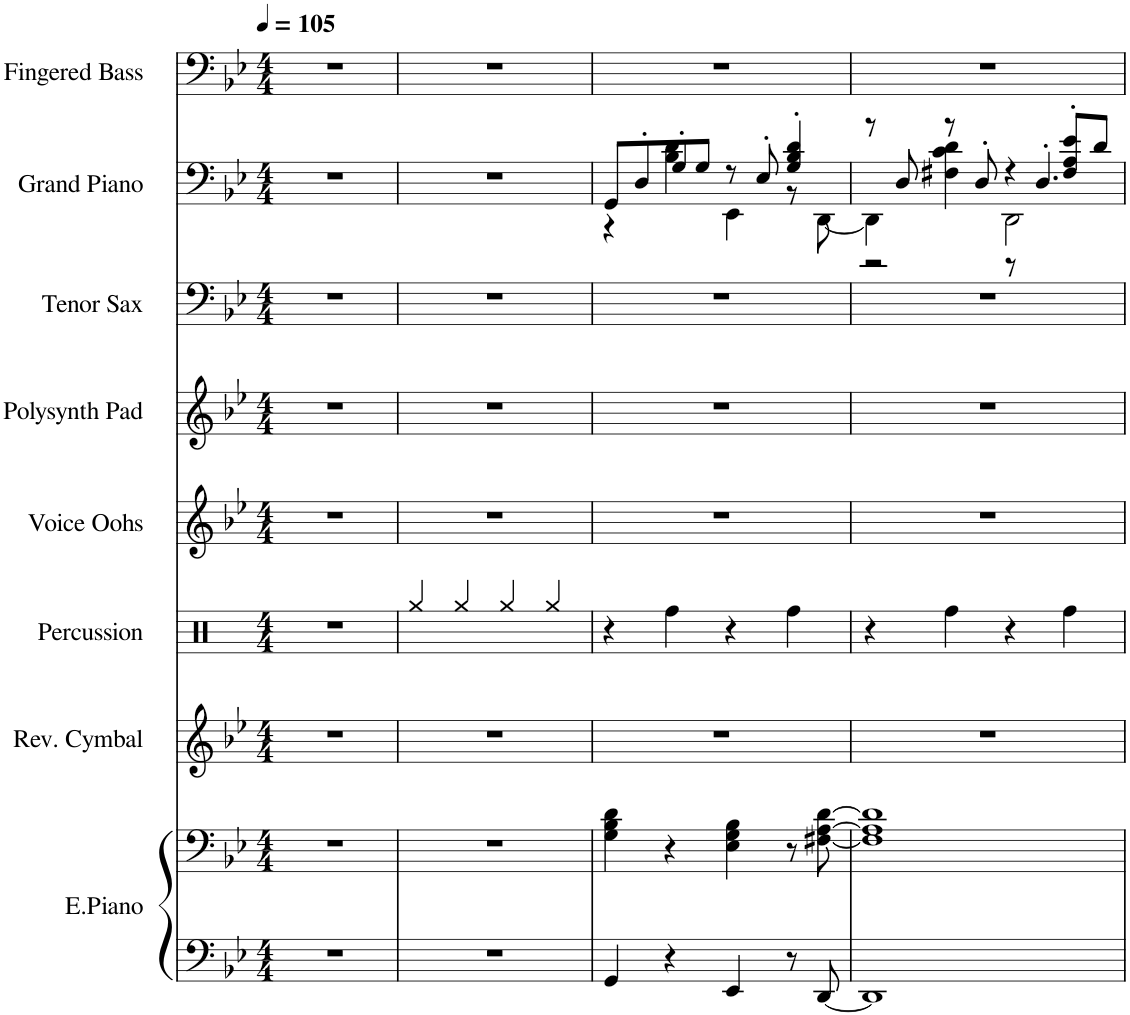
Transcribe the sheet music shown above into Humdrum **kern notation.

**kern	**kern	**kern	**kern	**kern	**kern	**kern	**kern	**kern
*part8	*part8	*part7	*part6	*part5	*part4	*part3	*part2	*part1
*staff9	*staff8	*staff7	*staff6	*staff5	*staff4	*staff3	*staff2	*staff1
*I"E.Piano	*	*I"Rev. Cymbal	*I"Percussion	*I"Voice Oohs	*I"Polysynth Pad	*I"Tenor Sax	*I"Grand Piano	*I"Fingered Bass
*I'E.Pno	*	*	*	*I'V	*	*I'T Sax	*I'Pno	*
*clefF4	*clefF4	*clefG2	*clefX	*clefG2	*clefG2	*clefF4	*clefF4	*clefF4
*	*	*	*	*	*	*Trd8c14	*	*
*k[b-e-]	*k[b-e-]	*k[b-e-]	*k[]	*k[b-e-]	*k[b-e-]	*k[b-e-]	*k[b-e-]	*k[b-e-]
*M4/4	*M4/4	*M4/4	*M4/4	*M4/4	*M4/4	*M4/4	*M4/4	*M4/4
*MM105	*MM105	*MM105	*MM105	*MM105	*MM105	*MM105	*MM105	*MM105
=1	=1	=1	=1	=1	=1	=1	=1	=1
1r	1r	1r	1r	1r	1r	1r	1r	1r
=2	=2	=2	=2	=2	=2	=2	=2	=2
1r	1r	1r	4Rgg/	1r	1r	1r	1r	1r
.	.	.	4Rgg/	.	.	.	.	.
.	.	.	4Rgg/	.	.	.	.	.
.	.	.	4Rgg/	.	.	.	.	.
=3	=3	=3	=3	=3	=3	=3	=3	=3
*	*	*	*	*	*	*	*^	*
4GG/	4G\ 4B-\ 4d\	1r	4r	1r	1r	1r	8GG/L	4r	1r
.	.	.	.	.	.	.	8D'/	.	.
4r	4r	.	4Rff\	.	.	.	8G'/	4B-\ 4d\	.
.	.	.	.	.	.	.	8G/J	.	.
4EE-/	4E-\ 4G\ 4B-\	.	4r	.	.	.	8r	4EE-\	.
.	.	.	.	.	.	.	8E-'/	.	.
8r	8r	.	4Rff\	.	.	.	4G/' 4B-/' 4d/'	8r	.
[8DD/	[8F#X\ [8A\ [8d\	.	.	.	.	.	.	[8DD\	.
=4	=4	=4	=4	=4	=4	=4	=4	=4	=4
*	*	*	*	*	*	*	*	*^	*
1DD]	1F#] 1A] 1d]	1r	4r	1r	1r	1r	8r	4DD\]	2r	1r
.	.	.	.	.	.	.	8D/	.	.	.
.	.	.	4Rff\	.	.	.	8r	4F#X\ 4c\ 4d\	.	.
.	.	.	.	.	.	.	8D'/	.	.	.
.	.	.	4r	.	.	.	4r	2DD\	8r	.
.	.	.	.	.	.	.	.	.	4.D'/	.
.	.	.	4Rff\	.	.	.	8F#/' 8A/' 8e-/'L	.	.	.
.	.	.	.	.	.	.	8d/J	.	.	.
*	*	*	*	*	*	*	*v	*v	*v	*
=	=	=	=	=	=	=	=	=
*-	*-	*-	*-	*-	*-	*-	*-	*-
